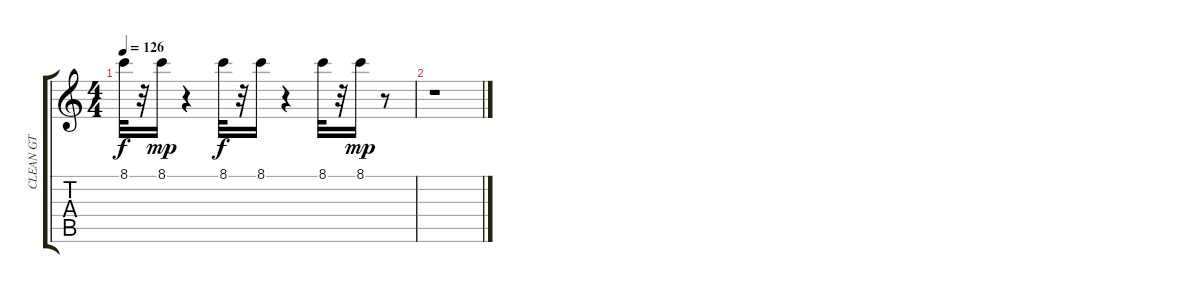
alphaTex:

\track ("CLEAN GT" "CLEAN GT") {instrument electricguitarclean}
\staff {score tabs}
\tuning (E4 B3 G3 D3 A2 E2) {hide}
\ts (4 4)
\tempo 126
\clef g2
\ks c
8.1.32{dy f} r.32 8.1.16{dy mp} r.4 8.1.32{dy f} r.32 8.1.16 r.4 8.1.32 r.32 8.1.16{dy mp} r.8 |
r.1
